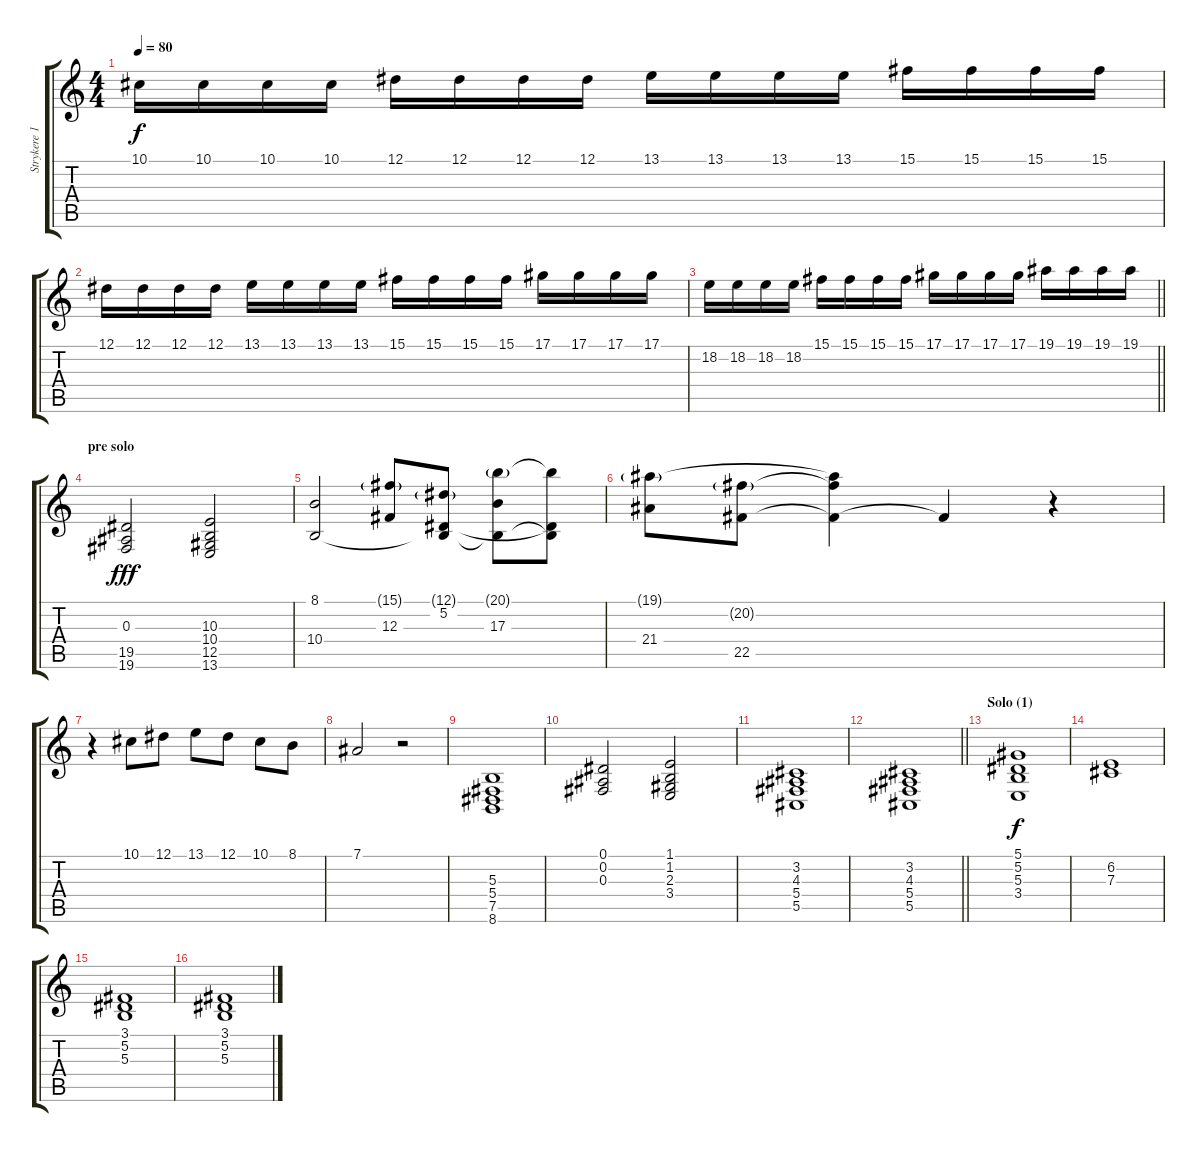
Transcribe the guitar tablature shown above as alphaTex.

\track ("Strykere 1" "Strykere 1") {instrument stringensemble1}
\staff {score tabs}
\tuning (Eb4 Bb3 Gb3 Db3 Ab2 Eb2) {hide}
\ts (4 4)
\tempo 80
\clef g2
\ks c
10.1.16{dy f} 10.1.16 10.1.16 10.1.16 12.1.16 12.1.16 12.1.16 12.1.16 13.1.16 13.1.16 13.1.16 13.1.16 15.1.16 15.1.16 15.1.16 15.1.16 |
12.1.16 12.1.16 12.1.16 12.1.16 13.1.16 13.1.16 13.1.16 13.1.16 15.1.16 15.1.16 15.1.16 15.1.16 17.1.16 17.1.16 17.1.16 17.1.16 |
\barLineRight lightlight
18.2.16 18.2.16 18.2.16 18.2.16 15.1.16 15.1.16 15.1.16 15.1.16 17.1.16 17.1.16 17.1.16 17.1.16 19.1.16 19.1.16 19.1.16 19.1.16 |
\section ("" "pre solo")
(0.3 19.5 19.6).2{dy fff volume 16} (10.3 10.4 12.5 13.6).2 |
(8.1 10.4).2 (15.1{g} 12.3).8 (12.1{g} 5.2 10.4{t}).8 (20.1{g} 17.3 10.4{t}).8 (20.1{t} 5.2{t} 10.4{t}).8 |
(19.1{g} 21.4).8 (20.2{g} 22.5).8 (19.1{t} 20.2{t} 22.5{t}).4 22.5{t}.4 r.4 |
r.4 10.1.8 12.1.8 13.1.8 12.1.8 10.1.8 8.1.8 |
7.1.2 r.2 |
(5.3 5.4 7.5 8.6).1 |
(0.1 0.2 0.3).2 (1.1 1.2 2.3 3.4).2 |
(3.2 4.3 5.4 5.5).1 |
\barLineRight lightlight
(3.2 4.3 5.4 5.5).1 |
\section ("" "Solo (1)")
(5.1 5.2 5.3 3.4).1{dy f volume 14} |
(6.2 7.3).1 |
(3.1 5.2 5.3).1 |
(3.1 5.2 5.3).1
